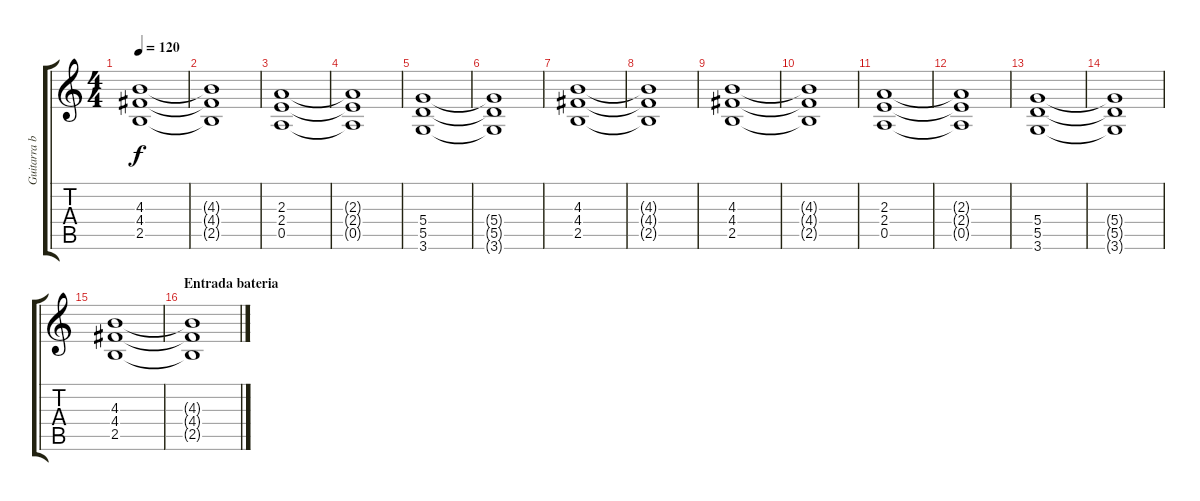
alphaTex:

\track ("Guitarra base" "Guitarra b") {instrument electricguitarclean}
\staff {score tabs}
\tuning (E4 B3 G3 D3 A2 E2) {hide}
\ts (4 4)
\tempo 120
\clef g2
\ks c
(4.3 4.4 2.5).1{dy f} |
(4.3{t} 4.4{t} 2.5{t}).1 |
(2.3 2.4 0.5).1 |
(2.3{t} 2.4{t} 0.5{t}).1 |
(5.4 5.5 3.6).1 |
(5.4{t} 5.5{t} 3.6{t}).1 |
(4.3 4.4 2.5).1 |
(4.3{t} 4.4{t} 2.5{t}).1 |
(4.3 4.4 2.5).1 |
(4.3{t} 4.4{t} 2.5{t}).1 |
(2.3 2.4 0.5).1 |
(2.3{t} 2.4{t} 0.5{t}).1 |
(5.4 5.5 3.6).1 |
(5.4{t} 5.5{t} 3.6{t}).1 |
(4.3 4.4 2.5).1 |
\section ("" "Entrada bateria")
(4.3{t} 4.4{t} 2.5{t}).1
